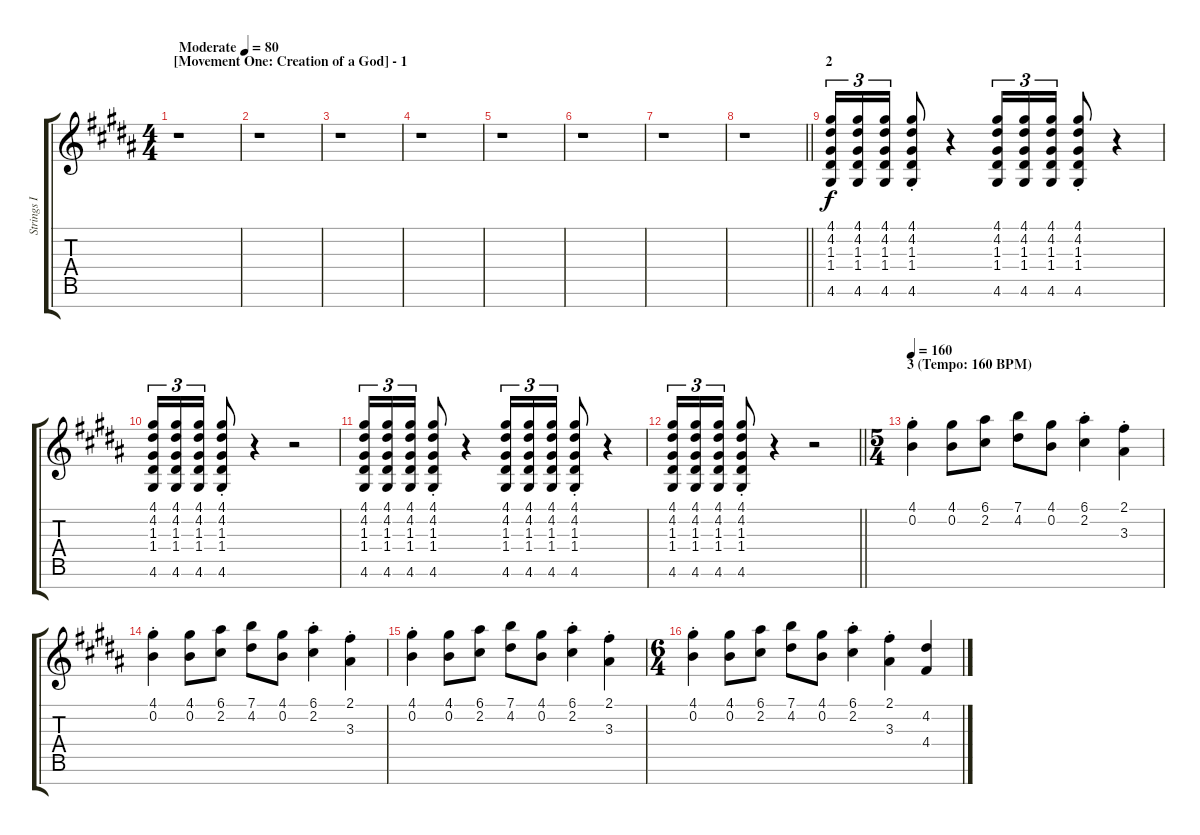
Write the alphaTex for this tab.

\track ("Strings I" "Strings I") {instrument stringensemble1}
\staff {score tabs}
\tuning (E5 B4 G4 D4 A3 E3 B2) {hide}
\ts (4 4)
\section ("" "[Movement One: Creation of a God] - 1")
\tempo (80 "Moderate")
\clef g2
\ks b
r.1{dy f instrument stringensemble1} |
r.1 |
r.1 |
r.1 |
r.1 |
r.1 |
r.1 |
\barLineRight lightlight
r.1 |
\section ("" "2")
(4.1 4.2 1.3 1.4 4.6).16{tu (3 2)} (4.1 4.2 1.3 1.4 4.6).16{tu (3 2)} (4.1 4.2 1.3 1.4 4.6).16{tu (3 2)} (4.1{st} 4.2{st} 1.3{st} 1.4{st} 4.6{st}).8 r.4 (4.1 4.2 1.3 1.4 4.6).16{tu (3 2)} (4.1 4.2 1.3 1.4 4.6).16{tu (3 2)} (4.1 4.2 1.3 1.4 4.6).16{tu (3 2)} (4.1{st} 4.2{st} 1.3{st} 1.4{st} 4.6{st}).8 r.4 |
(4.1 4.2 1.3 1.4 4.6).16{tu (3 2)} (4.1 4.2 1.3 1.4 4.6).16{tu (3 2)} (4.1 4.2 1.3 1.4 4.6).16{tu (3 2)} (4.1{st} 4.2{st} 1.3{st} 1.4{st} 4.6{st}).8 r.4 r.2 |
(4.1 4.2 1.3 1.4 4.6).16{tu (3 2)} (4.1 4.2 1.3 1.4 4.6).16{tu (3 2)} (4.1 4.2 1.3 1.4 4.6).16{tu (3 2)} (4.1{st} 4.2{st} 1.3{st} 1.4{st} 4.6{st}).8 r.4 (4.1 4.2 1.3 1.4 4.6).16{tu (3 2)} (4.1 4.2 1.3 1.4 4.6).16{tu (3 2)} (4.1 4.2 1.3 1.4 4.6).16{tu (3 2)} (4.1{st} 4.2{st} 1.3{st} 1.4{st} 4.6{st}).8 r.4 |
\barLineRight lightlight
(4.1 4.2 1.3 1.4 4.6).16{tu (3 2)} (4.1 4.2 1.3 1.4 4.6).16{tu (3 2)} (4.1 4.2 1.3 1.4 4.6).16{tu (3 2)} (4.1{st} 4.2{st} 1.3{st} 1.4{st} 4.6{st}).8 r.4 r.2 |
\ts (5 4)
\section ("" "3 (Tempo: 160 BPM)")
\tempo 160
(4.1{st} 0.2{st}).4 (4.1 0.2).8 (6.1 2.2).8 (7.1 4.2).8 (4.1 0.2).8 (6.1{st} 2.2{st}).4 (2.1{st} 3.3{st}).4 |
(4.1{st} 0.2{st}).4 (4.1 0.2).8 (6.1 2.2).8 (7.1 4.2).8 (4.1 0.2).8 (6.1{st} 2.2{st}).4 (2.1{st} 3.3{st}).4 |
(4.1{st} 0.2{st}).4 (4.1 0.2).8 (6.1 2.2).8 (7.1 4.2).8 (4.1 0.2).8 (6.1{st} 2.2{st}).4 (2.1{st} 3.3{st}).4 |
\ts (6 4)
(4.1{st} 0.2{st}).4 (4.1 0.2).8 (6.1 2.2).8 (7.1 4.2).8 (4.1 0.2).8 (6.1{st} 2.2{st}).4 (2.1{st} 3.3{st}).4 (4.2 4.4).4
